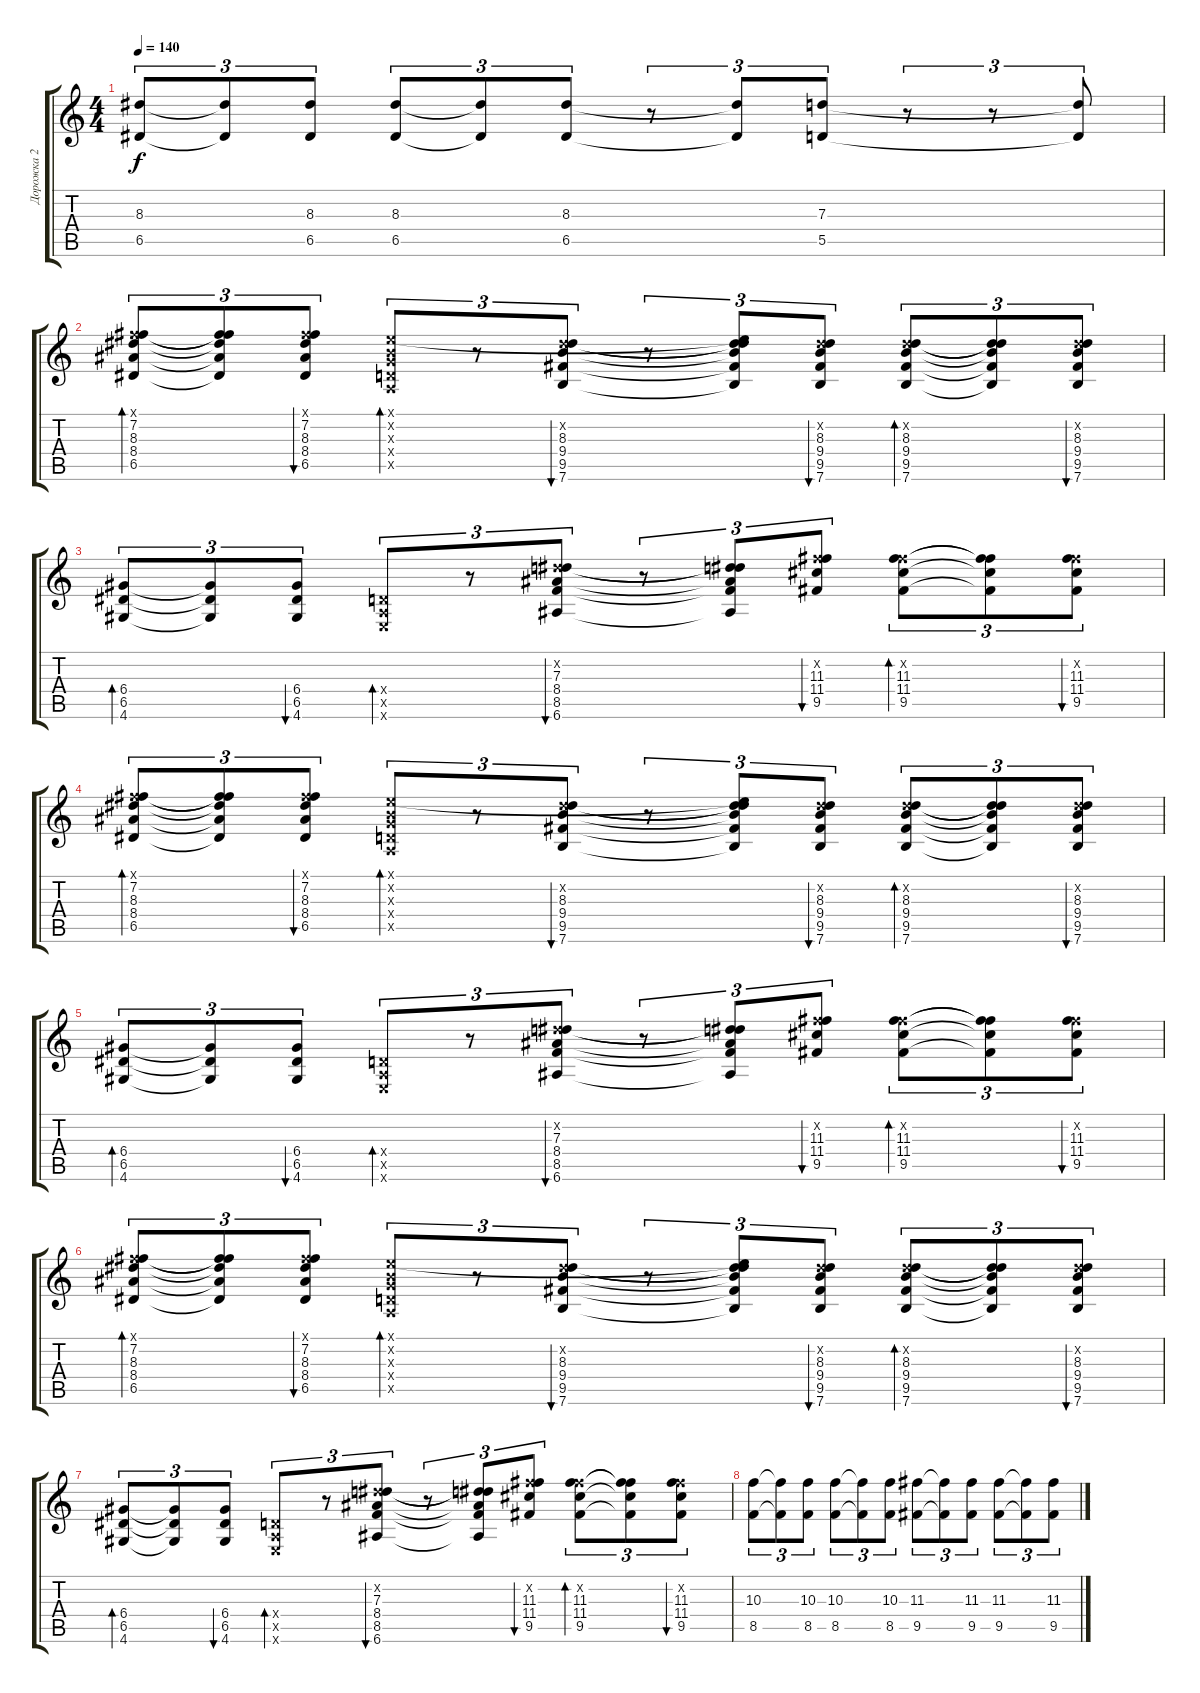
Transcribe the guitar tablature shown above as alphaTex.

\track ("Дорожка 2" "Дорожка 2") {instrument acousticguitarsteel}
\staff {score tabs}
\tuning (E4 B3 G3 D3 A2 E2) {hide}
\ts (4 4)
\tempo 140
\clef g2
\ks c
(8.3 6.5).8{tu (3 2) dy f} (8.3{t} 6.5{t}).8{tu (3 2)} (8.3 6.5).8{tu (3 2)} (8.3 6.5).8{tu (3 2)} (8.3{t} 6.5{t}).8{tu (3 2)} (8.3 6.5).8{tu (3 2)} r.8{tu (3 2)} (8.3{t} 6.5{t}).8{tu (3 2)} (7.3 5.5).8{tu (3 2)} r.8{tu (3 2)} r.8{tu (3 2)} (7.3{t} 5.5{t}).8{tu (3 2)} |
(2.1{x} 7.2 8.3 8.4 6.5).8{tu (3 2) bd 60} (2.1{t} 7.2{t} 8.3{t} 8.4{t} 6.5{t}).8{tu (3 2)} (2.1{x} 7.2 8.3 8.4 6.5).8{tu (3 2) bu 60} (0.1{x} 0.2{x} 0.3{x} 0.4{x} 0.5{x}).8{tu (3 2) bd 60} r.8{tu (3 2)} (4.2{x} 8.3 9.4 9.5 7.6).8{tu (3 2) bu 60} r.8{tu (3 2)} (0.1{t} 4.2{t} 8.3{t} 9.4{t} 9.5{t} 7.6{t}).8{tu (3 2)} (4.2{x} 8.3 9.4 9.5 7.6).8{tu (3 2) bu 60} (4.2{x} 8.3 9.4 9.5 7.6).8{tu (3 2) bd 60} (4.2{t} 8.3{t} 9.4{t} 9.5{t} 7.6{t}).8{tu (3 2)} (4.2{x} 8.3 9.4 9.5 7.6).8{tu (3 2) bu 60} |
(6.4 6.5 4.6).8{tu (3 2) bd 60} (6.4{t} 6.5{t} 4.6{t}).8{tu (3 2)} (6.4 6.5 4.6).8{tu (3 2) bu 60} (0.4{x} 0.5{x} 0.6{x}).8{tu (3 2) bd 60} r.8{tu (3 2)} (4.2{x} 7.3 8.4 8.5 6.6).8{tu (3 2) bu 60} r.8{tu (3 2)} (4.2{t} 7.3{t} 8.4{t} 8.5{t} 6.6{t}).8{tu (3 2)} (7.2{x} 11.3 11.4 9.5).8{tu (3 2) bu 60} (7.2{x} 11.3 11.4 9.5).8{tu (3 2) bd 60} (7.2{t} 11.3{t} 11.4{t} 9.5{t}).8{tu (3 2)} (7.2{x} 11.3 11.4 9.5).8{tu (3 2) bu 60} |
(2.1{x} 7.2 8.3 8.4 6.5).8{tu (3 2) bd 60} (2.1{t} 7.2{t} 8.3{t} 8.4{t} 6.5{t}).8{tu (3 2)} (2.1{x} 7.2 8.3 8.4 6.5).8{tu (3 2) bu 60} (0.1{x} 0.2{x} 0.3{x} 0.4{x} 0.5{x}).8{tu (3 2) bd 60} r.8{tu (3 2)} (4.2{x} 8.3 9.4 9.5 7.6).8{tu (3 2) bu 60} r.8{tu (3 2)} (0.1{t} 4.2{t} 8.3{t} 9.4{t} 9.5{t} 7.6{t}).8{tu (3 2)} (4.2{x} 8.3 9.4 9.5 7.6).8{tu (3 2) bu 60} (4.2{x} 8.3 9.4 9.5 7.6).8{tu (3 2) bd 60} (4.2{t} 8.3{t} 9.4{t} 9.5{t} 7.6{t}).8{tu (3 2)} (4.2{x} 8.3 9.4 9.5 7.6).8{tu (3 2) bu 60} |
(6.4 6.5 4.6).8{tu (3 2) bd 60} (6.4{t} 6.5{t} 4.6{t}).8{tu (3 2)} (6.4 6.5 4.6).8{tu (3 2) bu 60} (0.4{x} 0.5{x} 0.6{x}).8{tu (3 2) bd 60} r.8{tu (3 2)} (4.2{x} 7.3 8.4 8.5 6.6).8{tu (3 2) bu 60} r.8{tu (3 2)} (4.2{t} 7.3{t} 8.4{t} 8.5{t} 6.6{t}).8{tu (3 2)} (7.2{x} 11.3 11.4 9.5).8{tu (3 2) bu 60} (7.2{x} 11.3 11.4 9.5).8{tu (3 2) bd 60} (7.2{t} 11.3{t} 11.4{t} 9.5{t}).8{tu (3 2)} (7.2{x} 11.3 11.4 9.5).8{tu (3 2) bu 60} |
(2.1{x} 7.2 8.3 8.4 6.5).8{tu (3 2) bd 60} (2.1{t} 7.2{t} 8.3{t} 8.4{t} 6.5{t}).8{tu (3 2)} (2.1{x} 7.2 8.3 8.4 6.5).8{tu (3 2) bu 60} (0.1{x} 0.2{x} 0.3{x} 0.4{x} 0.5{x}).8{tu (3 2) bd 60} r.8{tu (3 2)} (4.2{x} 8.3 9.4 9.5 7.6).8{tu (3 2) bu 60} r.8{tu (3 2)} (0.1{t} 4.2{t} 8.3{t} 9.4{t} 9.5{t} 7.6{t}).8{tu (3 2)} (4.2{x} 8.3 9.4 9.5 7.6).8{tu (3 2) bu 60} (4.2{x} 8.3 9.4 9.5 7.6).8{tu (3 2) bd 60} (4.2{t} 8.3{t} 9.4{t} 9.5{t} 7.6{t}).8{tu (3 2)} (4.2{x} 8.3 9.4 9.5 7.6).8{tu (3 2) bu 60} |
(6.4 6.5 4.6).8{tu (3 2) bd 60} (6.4{t} 6.5{t} 4.6{t}).8{tu (3 2)} (6.4 6.5 4.6).8{tu (3 2) bu 60} (0.4{x} 0.5{x} 0.6{x}).8{tu (3 2) bd 60} r.8{tu (3 2)} (4.2{x} 7.3 8.4 8.5 6.6).8{tu (3 2) bu 60} r.8{tu (3 2)} (4.2{t} 7.3{t} 8.4{t} 8.5{t} 6.6{t}).8{tu (3 2)} (7.2{x} 11.3 11.4 9.5).8{tu (3 2) bu 60} (7.2{x} 11.3 11.4 9.5).8{tu (3 2) bd 60} (7.2{t} 11.3{t} 11.4{t} 9.5{t}).8{tu (3 2)} (7.2{x} 11.3 11.4 9.5).8{tu (3 2) bu 60} |
(10.3 8.5).8{tu (3 2)} (10.3{t} 8.5{t}).8{tu (3 2)} (10.3 8.5).8{tu (3 2)} (10.3 8.5).8{tu (3 2)} (10.3{t} 8.5{t}).8{tu (3 2)} (10.3 8.5).8{tu (3 2)} (11.3 9.5).8{tu (3 2)} (11.3{t} 9.5{t}).8{tu (3 2)} (11.3 9.5).8{tu (3 2)} (11.3 9.5).8{tu (3 2)} (11.3{t} 9.5{t}).8{tu (3 2)} (11.3 9.5).8{tu (3 2)}
